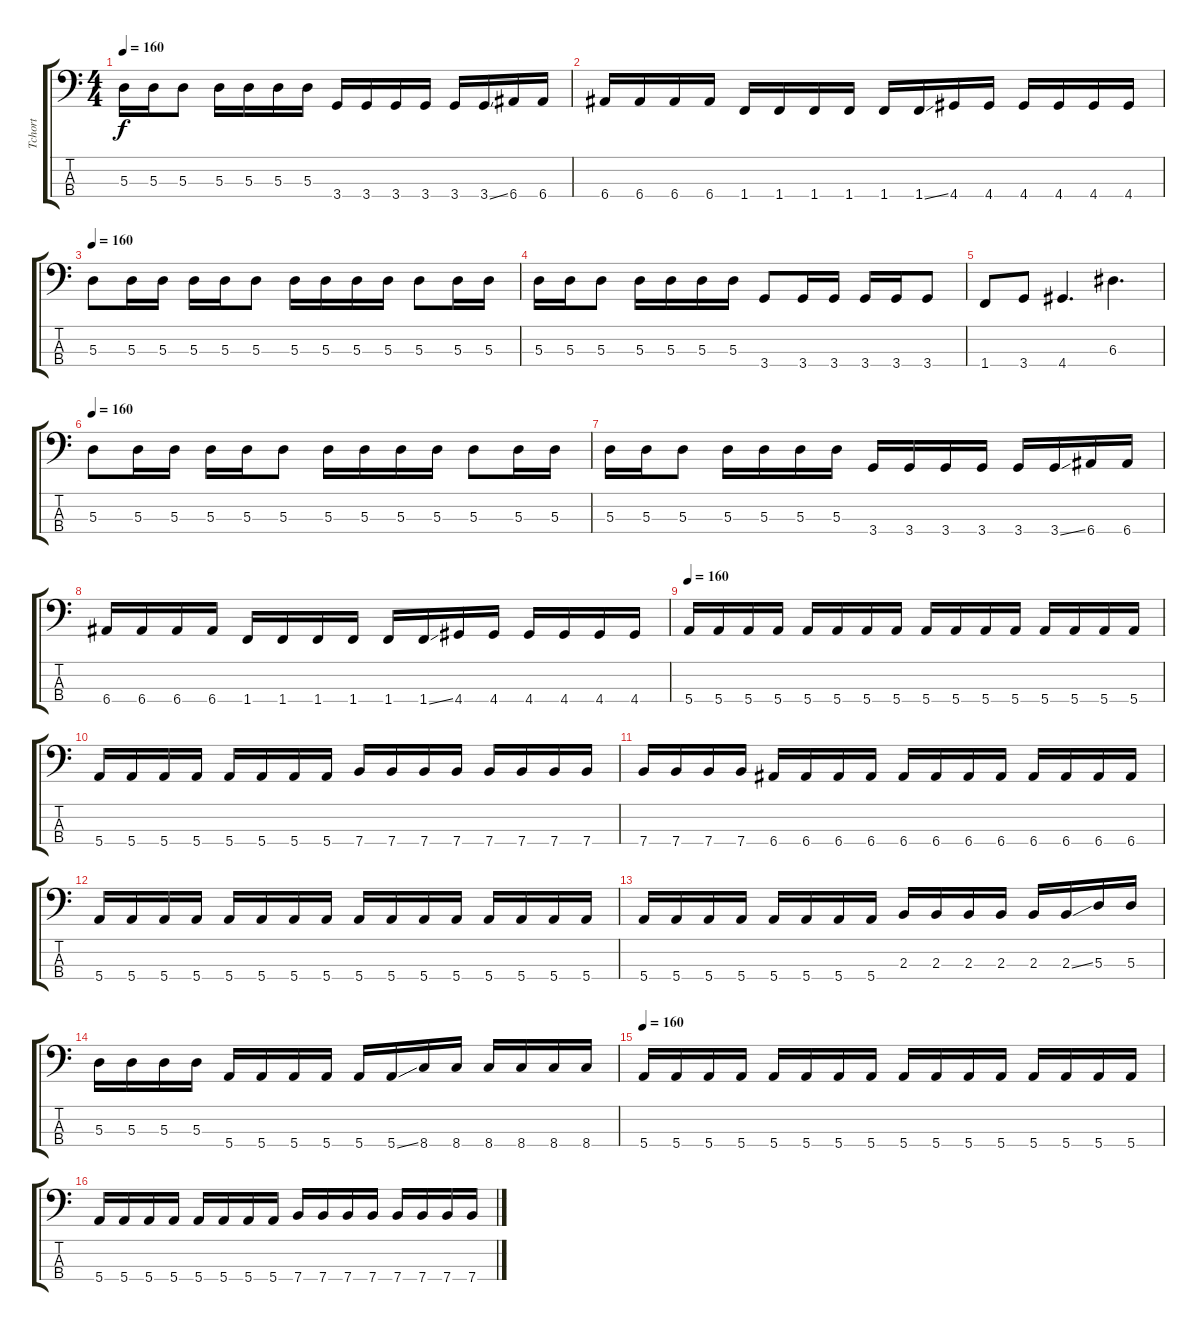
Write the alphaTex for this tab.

\track ("Tchort" "Tchort") {instrument electricbasspick}
\staff {score tabs}
\tuning (G2 D2 A1 E1) {hide}
\ts (4 4)
\tempo 160
\clef f4
\ks c
5.3.16{dy f} 5.3.16 5.3.8 5.3.16 5.3.16 5.3.16 5.3.16 3.4.16 3.4.16 3.4.16 3.4.16 3.4.16 3.4{ss}.16 6.4.16 6.4.16 |
6.4.16 6.4.16 6.4.16 6.4.16 1.4.16 1.4.16 1.4.16 1.4.16 1.4.16 1.4{ss}.16 4.4.16 4.4.16 4.4.16 4.4.16 4.4.16 4.4.16 |
\tempo 170
\tempo 160
5.3.8 5.3.16 5.3.16 5.3.16 5.3.16 5.3.8 5.3.16 5.3.16 5.3.16 5.3.16 5.3.8 5.3.16 5.3.16 |
5.3.16 5.3.16 5.3.8 5.3.16 5.3.16 5.3.16 5.3.16 3.4.8 3.4.16 3.4.16 3.4.16 3.4.16 3.4.8 |
1.4.8 3.4.8 4.4.4{d} 6.3.4{d} |
\tempo 170
\tempo 160
5.3.8 5.3.16 5.3.16 5.3.16 5.3.16 5.3.8 5.3.16 5.3.16 5.3.16 5.3.16 5.3.8 5.3.16 5.3.16 |
5.3.16 5.3.16 5.3.8 5.3.16 5.3.16 5.3.16 5.3.16 3.4.16 3.4.16 3.4.16 3.4.16 3.4.16 3.4{ss}.16 6.4.16 6.4.16 |
6.4.16 6.4.16 6.4.16 6.4.16 1.4.16 1.4.16 1.4.16 1.4.16 1.4.16 1.4{ss}.16 4.4.16 4.4.16 4.4.16 4.4.16 4.4.16 4.4.16 |
\tempo 160
5.4.16 5.4.16 5.4.16 5.4.16 5.4.16 5.4.16 5.4.16 5.4.16 5.4.16 5.4.16 5.4.16 5.4.16 5.4.16 5.4.16 5.4.16 5.4.16 |
5.4.16 5.4.16 5.4.16 5.4.16 5.4.16 5.4.16 5.4.16 5.4.16 7.4.16 7.4.16 7.4.16 7.4.16 7.4.16 7.4.16 7.4.16 7.4.16 |
7.4.16 7.4.16 7.4.16 7.4.16 6.4.16 6.4.16 6.4.16 6.4.16 6.4.16 6.4.16 6.4.16 6.4.16 6.4.16 6.4.16 6.4.16 6.4.16 |
5.4.16 5.4.16 5.4.16 5.4.16 5.4.16 5.4.16 5.4.16 5.4.16 5.4.16 5.4.16 5.4.16 5.4.16 5.4.16 5.4.16 5.4.16 5.4.16 |
5.4.16 5.4.16 5.4.16 5.4.16 5.4.16 5.4.16 5.4.16 5.4.16 2.3.16 2.3.16 2.3.16 2.3.16 2.3.16 2.3{ss}.16 5.3.16 5.3.16 |
5.3.16 5.3.16 5.3.16 5.3.16 5.4.16 5.4.16 5.4.16 5.4.16 5.4.16 5.4{ss}.16 8.4.16 8.4.16 8.4.16 8.4.16 8.4.16 8.4.16 |
\tempo 160
5.4.16 5.4.16 5.4.16 5.4.16 5.4.16 5.4.16 5.4.16 5.4.16 5.4.16 5.4.16 5.4.16 5.4.16 5.4.16 5.4.16 5.4.16 5.4.16 |
5.4.16 5.4.16 5.4.16 5.4.16 5.4.16 5.4.16 5.4.16 5.4.16 7.4.16 7.4.16 7.4.16 7.4.16 7.4.16 7.4.16 7.4.16 7.4.16
